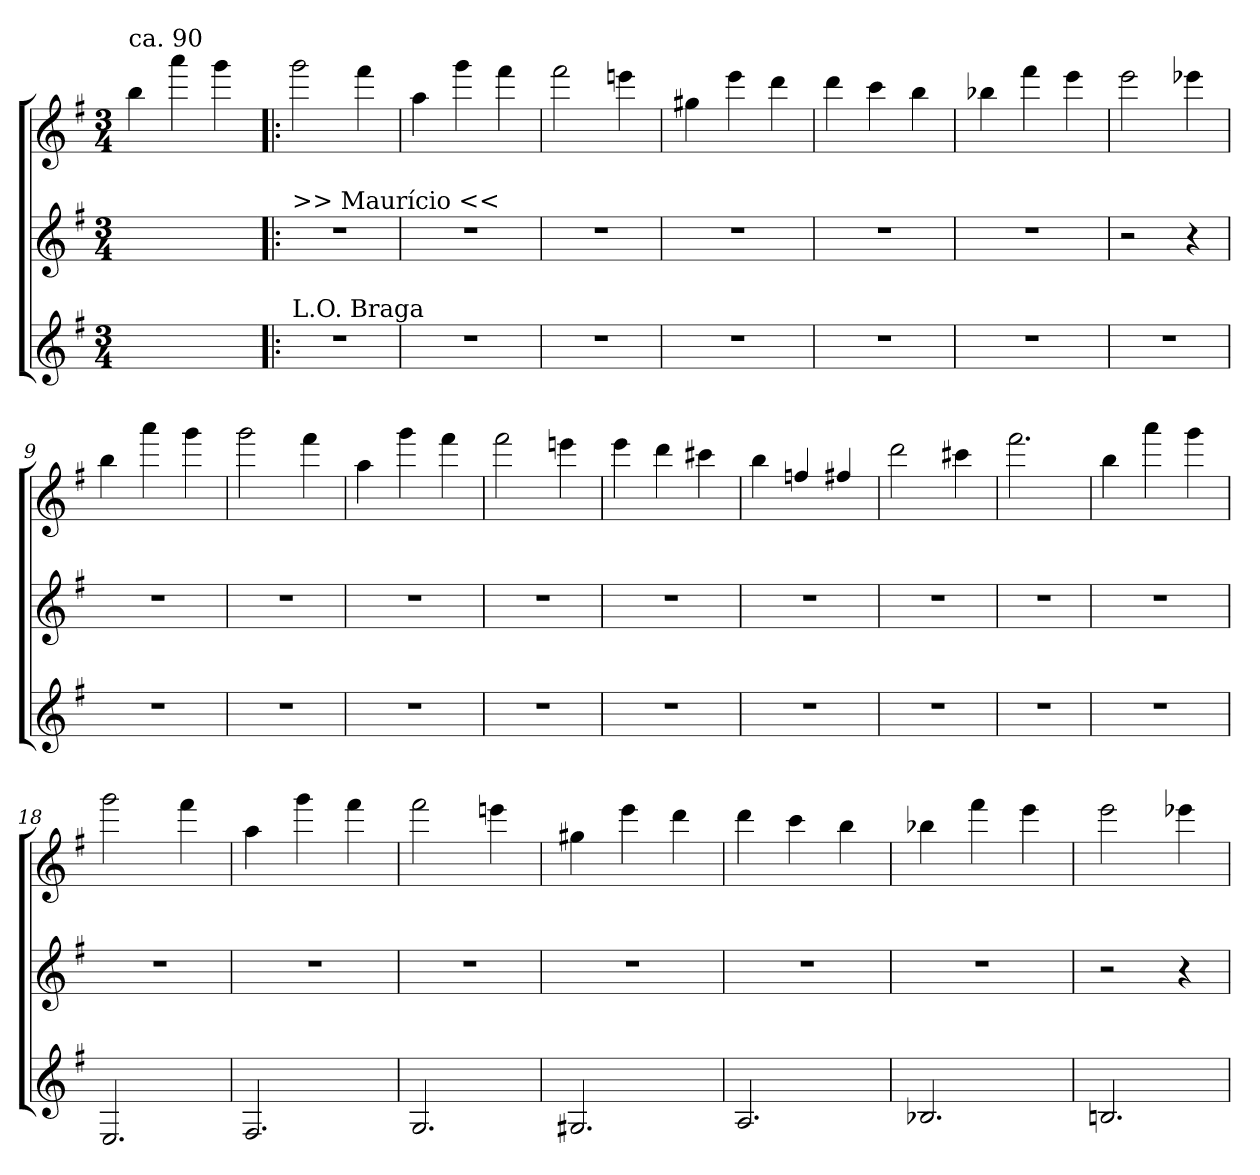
**kern	**kern	**kern
*part3	*part2	*part1
*staff3	*staff2	*staff1
*clefG2	*clefG2	*clefG2
*ITrd-7c-12	*ITrd-7c-12	*
*k[f#]	*k[f#]	*k[f#]
*G:	*G:	*G:
*M3/4	*M3/4	*M3/4
=1	=1	=1
!	!	!LO:TX:a:t=ca. 90
2.ryy	2.ryy	4bb\
.	.	4aaa\
.	.	4ggg\
=2!|:	=2!|:	=2!|:
*	*	*^
!	!LO:TX:a:t=>> Maurício <<	!	!
!LO:TX:a:t=L.O. Braga	!	!	!
2.r	2.r	2ggg\	2.ryy
.	.	4fff#\	.
=3	=3	=3	=3
2.r	2.r	4aa\	2.ryy
.	.	4ggg\	.
.	.	4fff#\	.
=4	=4	=4	=4
2.r	2.r	2fff#\	2.ryy
.	.	4eeen\	.
=5	=5	=5	=5
2.r	2.r	4gg#X\	2.ryy
.	.	4eee\	.
.	.	4ddd\	.
!!LO:LB:g=z	!!
=6	=6	=6	=6
2.r	2.r	4ddd\	2.ryy
.	.	4ccc\	.
.	.	4bb\	.
=7	=7	=7	=7
2.r	2.r	4bb-X\	2.ryy
.	.	4fff#\	.
.	.	4eee\	.
=8	=8	=8	=8
2.r	2r	2eee\	2ryy
.	4r	4eee-X\	4ryy
=9	=9	=9	=9
2.r	2.r	4bb\	2.ryy
.	.	4aaa\	.
.	.	4ggg\	.
=10	=10	=10	=10
2.r	2.r	2ggg\	2.ryy
.	.	4fff#\	.
!!LO:LB:g=z	!!
=11	=11	=11	=11
2.r	2.r	4aa\	2.ryy
.	.	4ggg\	.
.	.	4fff#\	.
=12	=12	=12	=12
2.r	2.r	2fff#\	2.ryy
.	.	4eeen\	.
=13	=13	=13	=13
2.r	2.r	4eee\	2.ryy
.	.	4ddd\	.
.	.	4ccc#X\	.
=14	=14	=14	=14
2.r	2.r	4bb\	2.ryy
.	.	4ffn/	.
.	.	4ff#X/	.
=15	=15	=15	=15
2.r	2.r	2ddd\	2.ryy
.	.	4ccc#X\	.
!!LO:LB:g=z	!!
=16	=16	=16	=16
2.r	2.r	2.fff#\	2.ryy
=17	=17	=17	=17
2.r	2.r	4bb\	2.ryy
.	.	4aaa\	.
.	.	4ggg\	.
=18	=18	=18	=18
2.e/	2.r	2ggg\	2.ryy
.	.	4fff#\	.
=19	=19	=19	=19
2.f#/	2.r	4aa\	2.ryy
.	.	4ggg\	.
.	.	4fff#\	.
=20	=20	=20	=20
2.g/	2.r	2fff#\	2.ryy
.	.	4eeen\	.
!!LO:LB:g=z	!!
=21	=21	=21	=21
2.g#X/	2.r	4gg#X\	2.ryy
.	.	4eee\	.
.	.	4ddd\	.
=22	=22	=22	=22
2.a/	2.r	4ddd\	2.ryy
.	.	4ccc\	.
.	.	4bb\	.
=23	=23	=23	=23
2.b-X/	2.r	4bb-X\	2.ryy
.	.	4fff#\	.
.	.	4eee\	.
=24	=24	=24	=24
2.bn/	2r	2eee\	2ryy
.	4r	4eee-X\	4ryy
*	*	*v	*v
=	=	=
*-	*-	*-
